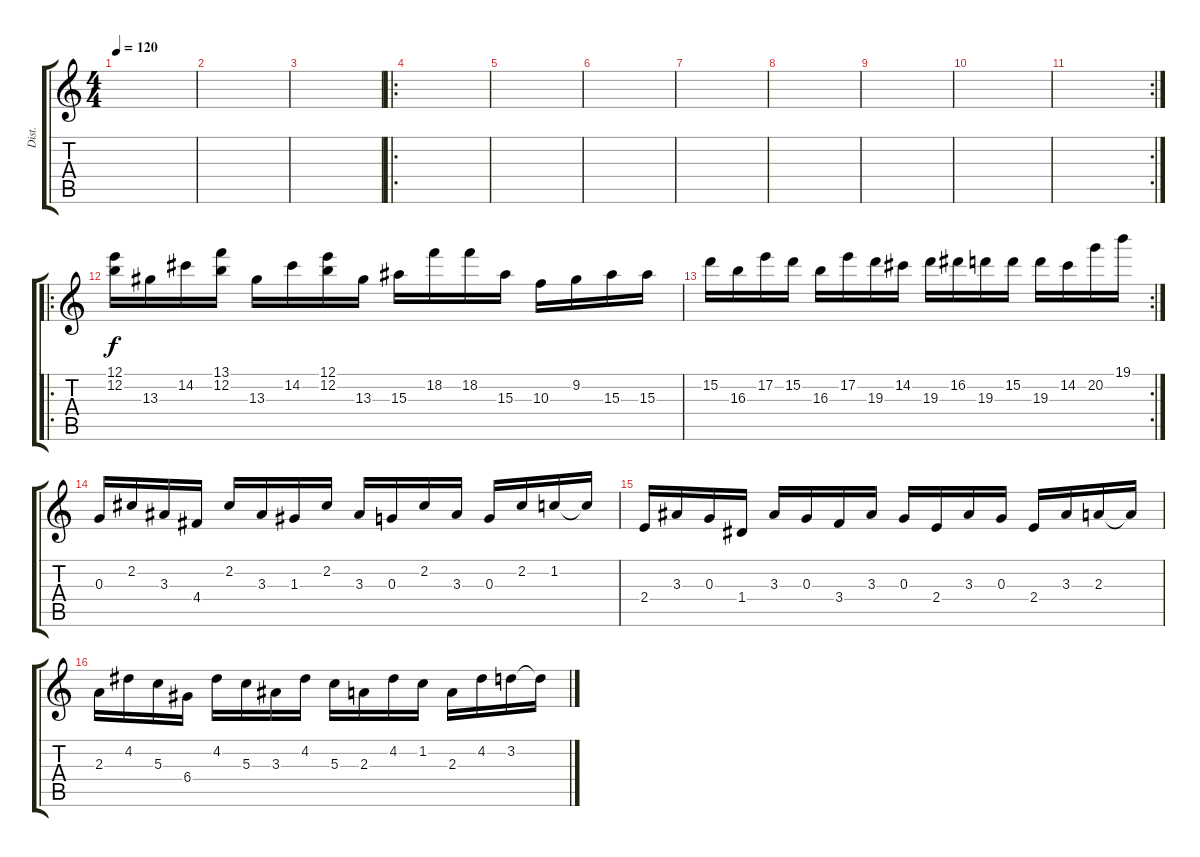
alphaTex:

\track ("Dist." "Dist.") {instrument distortionguitar}
\staff {score tabs}
\tuning (E4 B3 G3 D3 A2 E2) {hide}
\ts (4 4)
\tempo 120
\clef g2
\ks c
|
|
|
\ro
|
|
|
|
|
|
|
\rc 2
|
\ro
(12.1 12.2).16 13.3.16 14.2.16 (13.1 12.2).16 13.3.16 14.2.16 (12.1 12.2).16 13.3.16 15.3.16 18.2.16 18.2.16 15.3.16 10.3.16 9.2.16 15.3.16 15.3.16 |
\rc 2
15.2.16 16.3.16 17.2.16 15.2.16 16.3.16 17.2.16 19.3.16 14.2.16 19.3.16 16.2.16 19.3.16 15.2.16 19.3.16 14.2.16 20.2.16 19.1.16 |
0.3.16 2.2.16 3.3.16 4.4.16 2.2.16 3.3.16 1.3.16 2.2.16 3.3.16 0.3.16 2.2.16 3.3.16 0.3.16 2.2.16 1.2.16 1.2{t}.16 |
2.4.16 3.3.16 0.3.16 1.4.16 3.3.16 0.3.16 3.4.16 3.3.16 0.3.16 2.4.16 3.3.16 0.3.16 2.4.16 3.3.16 2.3.16 2.3{t}.16 |
2.3.16 4.2.16 5.3.16 6.4.16 4.2.16 5.3.16 3.3.16 4.2.16 5.3.16 2.3.16 4.2.16 1.2.16 2.3.16 4.2.16 3.2.16 3.2{t}.16
